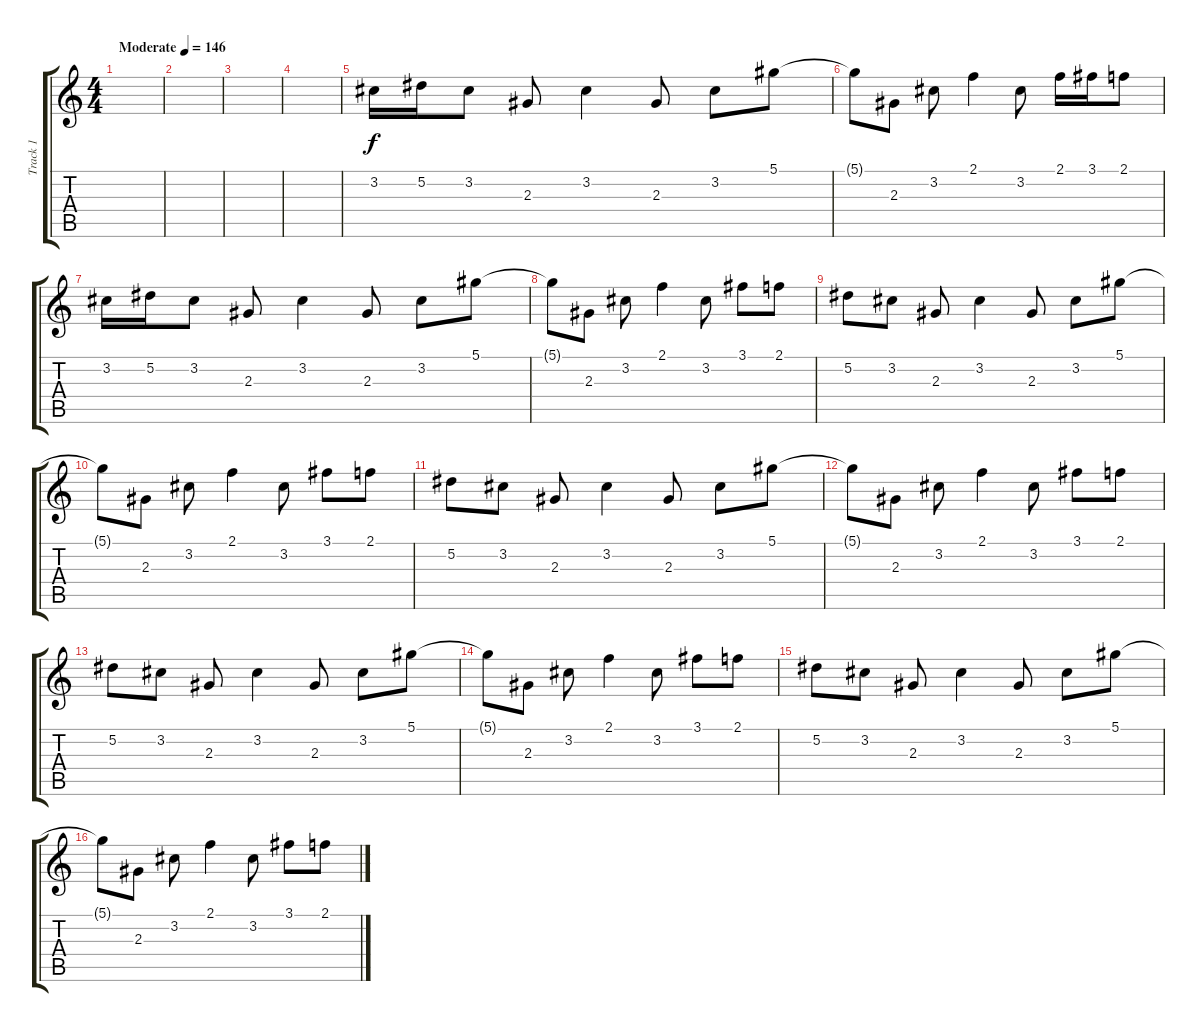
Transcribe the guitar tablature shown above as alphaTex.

\track ("Track 1" "Track 1") {instrument distortionguitar}
\staff {score tabs}
\tuning (Eb4 Bb3 Gb3 Db3 Ab2 Eb2) {hide}
\ts (4 4)
\tempo (146 "Moderate")
\clef g2
\ks c
|
|
|
|
3.2.16 5.2.16 3.2.8 2.3.8 3.2.4 2.3.8 3.2.8 5.1.8 |
5.1{t}.8 2.3.8 3.2.8 2.1.4 3.2.8 2.1.16 3.1.16 2.1.8 |
3.2.16 5.2.16 3.2.8 2.3.8 3.2.4 2.3.8 3.2.8 5.1.8 |
5.1{t}.8 2.3.8 3.2.8 2.1.4 3.2.8 3.1.8 2.1.8 |
5.2.8 3.2.8 2.3.8 3.2.4 2.3.8 3.2.8 5.1.8 |
5.1{t}.8 2.3.8 3.2.8 2.1.4 3.2.8 3.1.8 2.1.8 |
5.2.8 3.2.8 2.3.8 3.2.4 2.3.8 3.2.8 5.1.8 |
5.1{t}.8 2.3.8 3.2.8 2.1.4 3.2.8 3.1.8 2.1.8 |
5.2.8 3.2.8 2.3.8 3.2.4 2.3.8 3.2.8 5.1.8 |
5.1{t}.8 2.3.8 3.2.8 2.1.4 3.2.8 3.1.8 2.1.8 |
5.2.8 3.2.8 2.3.8 3.2.4 2.3.8 3.2.8 5.1.8 |
5.1{t}.8 2.3.8 3.2.8 2.1.4 3.2.8 3.1.8 2.1.8
